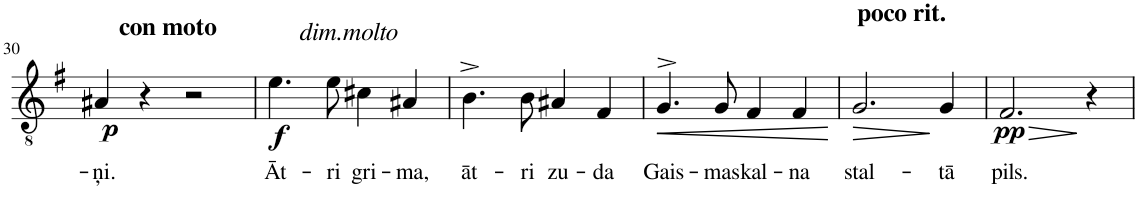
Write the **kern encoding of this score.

**kern	**text	**dynam
*part1	*part1	*part1
*staff1	*staff1	*staff1
*I"Tenor	*	*
*I'T.	*	*
!!LO:PB:g=z
*clefGv2	*	*
*k[f#]	*	*
*M4/4	*	*
=30	=30	=30
!LO:TX:a:B:t=con moto	!	!
!	!LO:LY:b	!LO:DY:b
4A#X/	-ņi.	p
4r	.	.
2r	.	.
=31	=31	=31
!LO:TX:a:i:t=dim.molto	!	!
!	!LO:LY:b	!LO:DY:b
4.e\	Āt-	f
!	!LO:LY:b	!
8e\	-ri	.
!	!LO:LY:b	!
4c#X\	gri-	.
!	!LO:LY:b	!
4A#X/	-ma,	.
=32	=32	=32
!	!LO:LY:b	!
4.B^\	āt-	.
!	!LO:LY:b	!
8B\	-ri	.
!	!LO:LY:b	!
4A#X/	zu-	.
!	!LO:LY:b	!
4F#/	-da	.
=33	=33	=33
!	!LO:LY:b	!LO:HP:b
4.G^>/	Gais-	<
!	!LO:LY:b	!
8G/	-mas	.
!	!LO:LY:b	!
4F#/	kal-	.
!	!LO:LY:b	!
4F#/	-na	.
.	.	[
=34	=34	=34
!LO:TX:a:B:t=poco rit.	!	!
!	!LO:LY:b	!LO:HP:b
2.G/	stal-	>
!	!LO:LY:b	!
4G/	-tā	]
=35	=35	=35
!	!LO:LY:b	!LO:HP:b
!	!	!LO:DY:n=1:b
2.F#/	pils.	> pp
4r	.	]
=	=	=
*-	*-	*-
